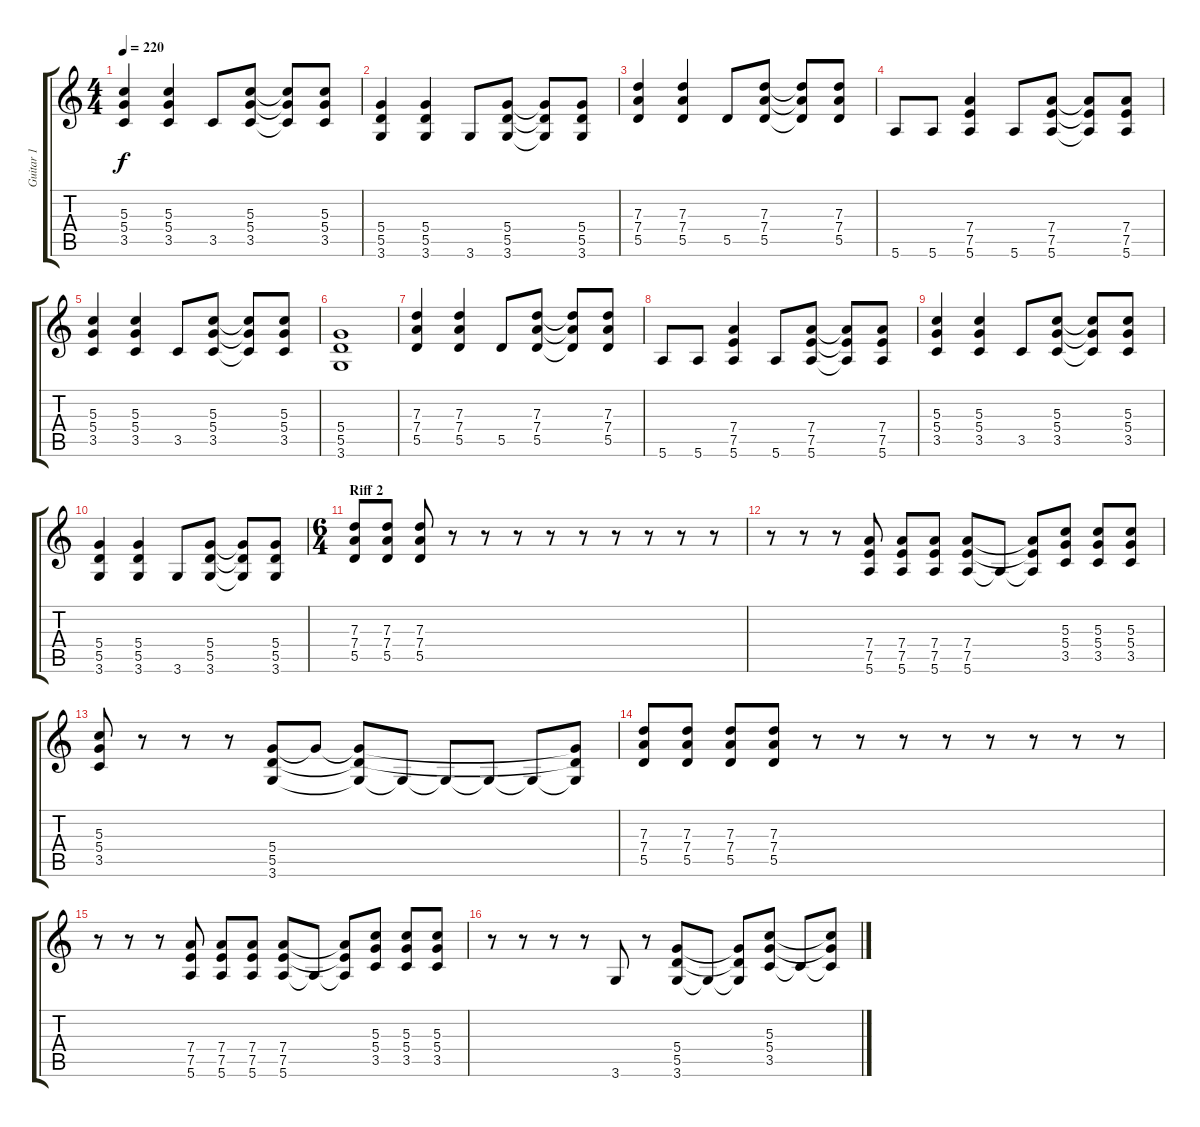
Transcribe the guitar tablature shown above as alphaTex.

\track ("Guitar 1" "Guitar 1") {instrument distortionguitar}
\staff {score tabs}
\tuning (E4 B3 G3 D3 A2 E2) {hide}
\ts (4 4)
\tempo 220
\clef g2
\ks c
(5.3 5.4 3.5).4{dy f} (5.3 5.4 3.5).4 3.5.8 (5.3 5.4 3.5).8 (5.3{t} 5.4{t} 3.5{t}).8 (5.3 5.4 3.5).8 |
(5.4 5.5 3.6).4 (5.4 5.5 3.6).4 3.6.8 (5.4 5.5 3.6).8 (5.4{t} 5.5{t} 3.6{t}).8 (5.4 5.5 3.6).8 |
(7.3 7.4 5.5).4 (7.3 7.4 5.5).4 5.5.8 (7.3 7.4 5.5).8 (7.3{t} 7.4{t} 5.5{t}).8 (7.3 7.4 5.5).8 |
5.6.8 5.6.8 (7.4 7.5 5.6).4 5.6.8 (7.4 7.5 5.6).8 (7.4{t} 7.5{t} 5.6{t}).8 (7.4 7.5 5.6).8 |
(5.3 5.4 3.5).4 (5.3 5.4 3.5).4 3.5.8 (5.3 5.4 3.5).8 (5.3{t} 5.4{t} 3.5{t}).8 (5.3 5.4 3.5).8 |
(5.4 5.5 3.6).1 |
(7.3 7.4 5.5).4 (7.3 7.4 5.5).4 5.5.8 (7.3 7.4 5.5).8 (7.3{t} 7.4{t} 5.5{t}).8 (7.3 7.4 5.5).8 |
5.6.8 5.6.8 (7.4 7.5 5.6).4 5.6.8 (7.4 7.5 5.6).8 (7.4{t} 7.5{t} 5.6{t}).8 (7.4 7.5 5.6).8 |
(5.3 5.4 3.5).4 (5.3 5.4 3.5).4 3.5.8 (5.3 5.4 3.5).8 (5.3{t} 5.4{t} 3.5{t}).8 (5.3 5.4 3.5).8 |
(5.4 5.5 3.6).4 (5.4 5.5 3.6).4 3.6.8 (5.4 5.5 3.6).8 (5.4{t} 5.5{t} 3.6{t}).8 (5.4 5.5 3.6).8 |
\ts (6 4)
\section ("" "Riff 2")
(7.3 7.4 5.5).8 (7.3 7.4 5.5).8 (7.3 7.4 5.5).8 r.8 r.8 r.8 r.8 r.8 r.8 r.8 r.8 r.8 |
r.8 r.8 r.8 (7.4 7.5 5.6).8 (7.4 7.5 5.6).8 (7.4 7.5 5.6).8 (7.4 7.5 5.6).8 5.6{t}.8 (7.4{t} 7.5{t} 5.6{t}).8 (5.3 5.4 3.5).8 (5.3 5.4 3.5).8 (5.3 5.4 3.5).8 |
(5.3 5.4 3.5).8 r.8 r.8 r.8 (5.4 5.5 3.6).8 5.4{t}.8 (5.4{t} 5.5{t} 3.6{t}).8 3.6{t}.8 3.6{t}.8 3.6{t}.8 3.6{t}.8 (5.4{t} 5.5{t} 3.6{t}).8 |
(7.3 7.4 5.5).8 (7.3 7.4 5.5).8 (7.3 7.4 5.5).8 (7.3 7.4 5.5).8 r.8 r.8 r.8 r.8 r.8 r.8 r.8 r.8 |
r.8 r.8 r.8 (7.4 7.5 5.6).8 (7.4 7.5 5.6).8 (7.4 7.5 5.6).8 (7.4 7.5 5.6).8 5.6{t}.8 (7.4{t} 7.5{t} 5.6{t}).8 (5.3 5.4 3.5).8 (5.3 5.4 3.5).8 (5.3 5.4 3.5).8 |
r.8 r.8 r.8 r.8 3.6.8 r.8 (5.4 5.5 3.6).8 3.6{t}.8 (5.4{t} 5.5{t} 3.6{t}).8 (5.3 5.4 3.5).8 3.5{t}.8 (5.3{t} 5.4{t} 3.5{t}).8
